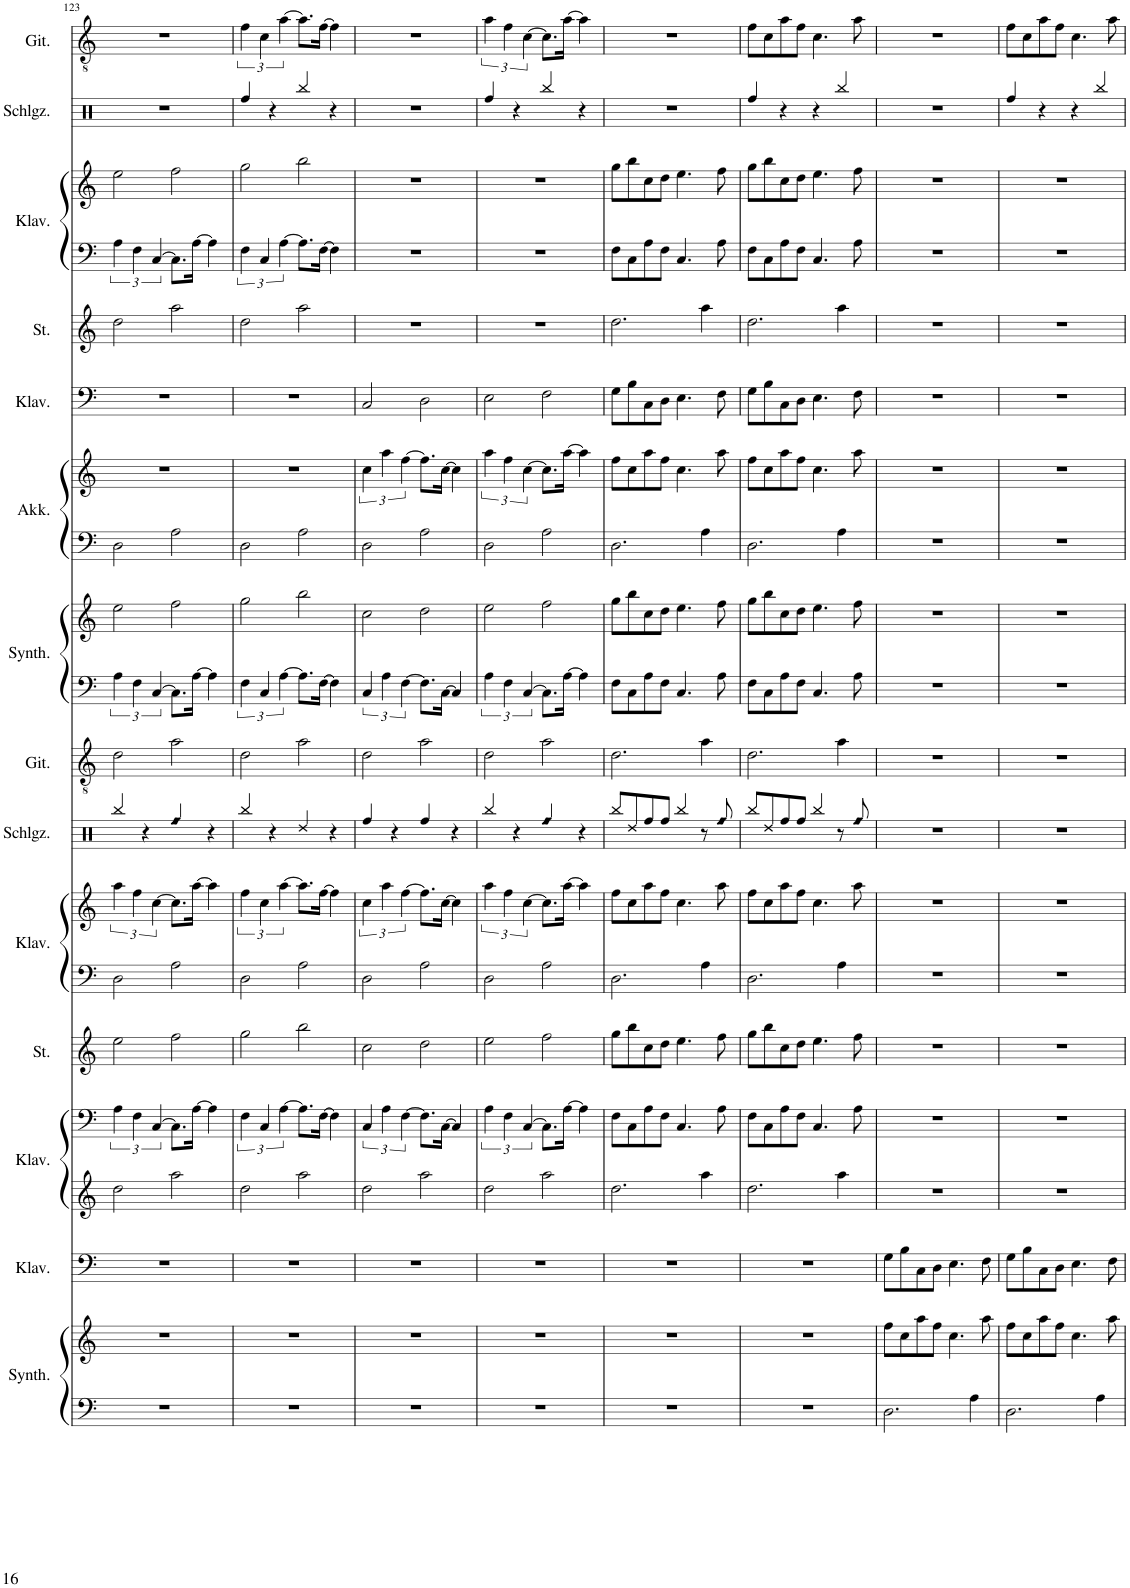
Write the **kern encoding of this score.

**kern	**kern	**kern	**kern	**kern	**kern	**kern	**kern	**kern	**kern	**kern	**kern	**kern	**kern	**kern	**kern	**kern	**kern	**kern	**kern
*part14	*part14	*part13	*part12	*part12	*part11	*part10	*part10	*part9	*part8	*part7	*part7	*part6	*part6	*part5	*part4	*part3	*part3	*part2	*part1
*staff20	*staff19	*staff18	*staff17	*staff16	*staff15	*staff14	*staff13	*staff12	*staff11	*staff10	*staff9	*staff8	*staff7	*staff6	*staff5	*staff4	*staff3	*staff2	*staff1
*I"Pad Synthesizer	*	*I"Klavier	*I"Klavier	*	*I"Streichinstrumente	*I"Klavier	*	*I"Schlagzeug	*I"Akustische Gitarre	*I"Pad Synthesizer	*	*I"Akkordeon	*	*I"Klavier	*I"Streichinstrumente	*I"Klavier	*	*I"Schlagzeug	*I"Akustische Gitarre
*I'Synth.	*	*I'Klav.	*I'Klav.	*	*I'St.	*I'Klav.	*	*I'Schlgz.	*I'Git.	*I'Synth.	*	*I'Akk.	*	*I'Klav.	*I'St.	*I'Klav.	*	*I'Schlgz.	*I'Git.
!!LO:PB:g=z
*clefF4	*clefG2	*clefF4	*clefG2	*clefF4	*clefG2	*clefF4	*clefG2	*clefX	*clefGv2	*clefF4	*clefG2	*clefF4	*clefG2	*clefF4	*clefG2	*clefF4	*clefG2	*clefX	*clefGv2
*k[]	*k[]	*k[]	*k[]	*k[]	*k[]	*k[]	*k[]	*k[]	*k[]	*k[]	*k[]	*k[]	*k[]	*k[]	*k[]	*k[]	*k[]	*k[]	*k[]
*M4/4	*M4/4	*M4/4	*M4/4	*M4/4	*M4/4	*M4/4	*M4/4	*M4/4	*M4/4	*M4/4	*M4/4	*M4/4	*M4/4	*M4/4	*M4/4	*M4/4	*M4/4	*M4/4	*M4/4
=123	=123	=123	=123	=123	=123	=123	=123	=123	=123	=123	=123	=123	=123	=123	=123	=123	=123	=123	=123
1r	1r	1r	2dd\	6A\	2ee\	2D\	6aa\	4Rbb/	2d\	6A\	2ee\	2D\	1r	1r	2dd\	6A\	2ee\	1r	1r
.	.	.	.	6F\	.	.	6ff\	.	.	6F\	.	.	.	.	.	6F\	.	.	.
.	.	.	.	.	.	.	.	4r	.	.	.	.	.	.	.	.	.	.	.
.	.	.	.	[6C/	.	.	[6cc\	.	.	[6C/	.	.	.	.	.	[6C/	.	.	.
!	!	!	!	!	!	!	!	!LO:N:head=diamond	!	!	!	!	!	!	!	!	!	!	!
.	.	.	2aa\	8.C\L]	2ff\	2A\	8.cc\L]	4Rff/	2a\	8.C\L]	2ff\	2A\	.	.	2aa\	8.C\L]	2ff\	.	.
.	.	.	.	[16A\Jk	.	.	[16aa\Jk	.	.	[16A\Jk	.	.	.	.	.	[16A\Jk	.	.	.
.	.	.	.	4A\]	.	.	4aa\]	4r	.	4A\]	.	.	.	.	.	4A\]	.	.	.
=124	=124	=124	=124	=124	=124	=124	=124	=124	=124	=124	=124	=124	=124	=124	=124	=124	=124	=124	=124
1r	1r	1r	2dd\	6F\	2gg\	2D\	6ff\	4Rbb/	2d\	6F\	2gg\	2D\	1r	1r	2dd\	6F\	2gg\	4Rff/	6f\
.	.	.	.	6C/	.	.	6cc\	.	.	6C/	.	.	.	.	.	6C/	.	.	6c\
.	.	.	.	.	.	.	.	4r	.	.	.	.	.	.	.	.	.	4r	.
.	.	.	.	[6A\	.	.	[6aa\	.	.	[6A\	.	.	.	.	.	[6A\	.	.	[6a\
.	.	.	2aa\	8.A\L]	2bb\	2A\	8.aa\L]	4Rdd/	2a\	8.A\L]	2bb\	2A\	.	.	2aa\	8.A\L]	2bb\	4Rbb/	8.a\L]
.	.	.	.	[16F\Jk	.	.	[16ff\Jk	.	.	[16F\Jk	.	.	.	.	.	[16F\Jk	.	.	[16f\Jk
.	.	.	.	4F\]	.	.	4ff\]	4r	.	4F\]	.	.	.	.	.	4F\]	.	4r	4f\]
=125	=125	=125	=125	=125	=125	=125	=125	=125	=125	=125	=125	=125	=125	=125	=125	=125	=125	=125	=125
1r	1r	1r	2dd\	6C/	2cc\	2D\	6cc\	4Rff/	2d\	6C/	2cc\	2D\	6cc\	2C/	1r	1r	1r	1r	1r
.	.	.	.	6A\	.	.	6aa\	.	.	6A\	.	.	6aa\	.	.	.	.	.	.
.	.	.	.	.	.	.	.	4r	.	.	.	.	.	.	.	.	.	.	.
.	.	.	.	[6F\	.	.	[6ff\	.	.	[6F\	.	.	[6ff\	.	.	.	.	.	.
.	.	.	2aa\	8.F\L]	2dd\	2A\	8.ff\L]	4Rff/	2a\	8.F\L]	2dd\	2A\	8.ff\L]	2D\	.	.	.	.	.
.	.	.	.	[16C\Jk	.	.	[16cc\Jk	.	.	[16C\Jk	.	.	[16cc\Jk	.	.	.	.	.	.
.	.	.	.	4C/]	.	.	4cc\]	4r	.	4C/]	.	.	4cc\]	.	.	.	.	.	.
=126	=126	=126	=126	=126	=126	=126	=126	=126	=126	=126	=126	=126	=126	=126	=126	=126	=126	=126	=126
1r	1r	1r	2dd\	6A\	2ee\	2D\	6aa\	4Rbb/	2d\	6A\	2ee\	2D\	6aa\	2E\	1r	1r	1r	4Rff/	6a\
.	.	.	.	6F\	.	.	6ff\	.	.	6F\	.	.	6ff\	.	.	.	.	.	6f\
.	.	.	.	.	.	.	.	4r	.	.	.	.	.	.	.	.	.	4r	.
.	.	.	.	[6C/	.	.	[6cc\	.	.	[6C/	.	.	[6cc\	.	.	.	.	.	[6c\
!	!	!	!	!	!	!	!	!LO:N:head=diamond	!	!	!	!	!	!	!	!	!	!	!
.	.	.	2aa\	8.C\L]	2ff\	2A\	8.cc\L]	4Rff/	2a\	8.C\L]	2ff\	2A\	8.cc\L]	2F\	.	.	.	4Rbb/	8.c\L]
.	.	.	.	[16A\Jk	.	.	[16aa\Jk	.	.	[16A\Jk	.	.	[16aa\Jk	.	.	.	.	.	[16a\Jk
.	.	.	.	4A\]	.	.	4aa\]	4r	.	4A\]	.	.	4aa\]	.	.	.	.	4r	4a\]
=127	=127	=127	=127	=127	=127	=127	=127	=127	=127	=127	=127	=127	=127	=127	=127	=127	=127	=127	=127
1r	1r	1r	2.dd\	8F\L	8gg\L	2.D\	8ff\L	8Rbb/L	2.d\	8F\L	8gg\L	2.D\	8ff\L	8G\L	2.dd\	8F\L	8gg\L	1r	1r
.	.	.	.	8C\	8bb\	.	8cc\	8Rdd/	.	8C\	8bb\	.	8cc\	8B\	.	8C\	8bb\	.	.
.	.	.	.	8A\	8cc\	.	8aa\	8Rff/	.	8A\	8cc\	.	8aa\	8C\	.	8A\	8cc\	.	.
.	.	.	.	8F\J	8dd\J	.	8ff\J	8Rff/J	.	8F\J	8dd\J	.	8ff\J	8D\J	.	8F\J	8dd\J	.	.
.	.	.	.	4.C/	4.ee\	.	4.cc\	4Rbb/	.	4.C/	4.ee\	.	4.cc\	4.E\	.	4.C/	4.ee\	.	.
.	.	.	4aa\	.	.	4A\	.	8r	4a\	.	.	4A\	.	.	4aa\	.	.	.	.
!	!	!	!	!	!	!	!	!LO:N:head=diamond	!	!	!	!	!	!	!	!	!	!	!
.	.	.	.	8A\	8ff\	.	8aa\	8Rff/	.	8A\	8ff\	.	8aa\	8F\	.	8A\	8ff\	.	.
=128	=128	=128	=128	=128	=128	=128	=128	=128	=128	=128	=128	=128	=128	=128	=128	=128	=128	=128	=128
1r	1r	1r	2.dd\	8F\L	8gg\L	2.D\	8ff\L	8Rbb/L	2.d\	8F\L	8gg\L	2.D\	8ff\L	8G\L	2.dd\	8F\L	8gg\L	4Rff/	8f\L
.	.	.	.	8C\	8bb\	.	8cc\	8Rdd/	.	8C\	8bb\	.	8cc\	8B\	.	8C\	8bb\	.	8c\
.	.	.	.	8A\	8cc\	.	8aa\	8Rff/	.	8A\	8cc\	.	8aa\	8C\	.	8A\	8cc\	4r	8a\
.	.	.	.	8F\J	8dd\J	.	8ff\J	8Rff/J	.	8F\J	8dd\J	.	8ff\J	8D\J	.	8F\J	8dd\J	.	8f\J
.	.	.	.	4.C/	4.ee\	.	4.cc\	4Rbb/	.	4.C/	4.ee\	.	4.cc\	4.E\	.	4.C/	4.ee\	4r	4.c\
.	.	.	4aa\	.	.	4A\	.	8r	4a\	.	.	4A\	.	.	4aa\	.	.	4Rbb/	.
!	!	!	!	!	!	!	!	!LO:N:head=diamond	!	!	!	!	!	!	!	!	!	!	!
.	.	.	.	8A\	8ff\	.	8aa\	8Rff/	.	8A\	8ff\	.	8aa\	8F\	.	8A\	8ff\	.	8a\
=129	=129	=129	=129	=129	=129	=129	=129	=129	=129	=129	=129	=129	=129	=129	=129	=129	=129	=129	=129
2.D\	8ff\L	8G\L	1r	1r	1r	1r	1r	1r	1r	1r	1r	1r	1r	1r	1r	1r	1r	1r	1r
.	8cc\	8B\	.	.	.	.	.	.	.	.	.	.	.	.	.	.	.	.	.
.	8aa\	8C\	.	.	.	.	.	.	.	.	.	.	.	.	.	.	.	.	.
.	8ff\J	8D\J	.	.	.	.	.	.	.	.	.	.	.	.	.	.	.	.	.
.	4.cc\	4.E\	.	.	.	.	.	.	.	.	.	.	.	.	.	.	.	.	.
4A\	.	.	.	.	.	.	.	.	.	.	.	.	.	.	.	.	.	.	.
.	8aa\	8F\	.	.	.	.	.	.	.	.	.	.	.	.	.	.	.	.	.
=130	=130	=130	=130	=130	=130	=130	=130	=130	=130	=130	=130	=130	=130	=130	=130	=130	=130	=130	=130
2.D\	8ff\L	8G\L	1r	1r	1r	1r	1r	1r	1r	1r	1r	1r	1r	1r	1r	1r	1r	4Rff/	8f\L
.	8cc\	8B\	.	.	.	.	.	.	.	.	.	.	.	.	.	.	.	.	8c\
.	8aa\	8C\	.	.	.	.	.	.	.	.	.	.	.	.	.	.	.	4r	8a\
.	8ff\J	8D\J	.	.	.	.	.	.	.	.	.	.	.	.	.	.	.	.	8f\J
.	4.cc\	4.E\	.	.	.	.	.	.	.	.	.	.	.	.	.	.	.	4r	4.c\
4A\	.	.	.	.	.	.	.	.	.	.	.	.	.	.	.	.	.	4Rbb/	.
.	8aa\	8F\	.	.	.	.	.	.	.	.	.	.	.	.	.	.	.	.	8a\
=	=	=	=	=	=	=	=	=	=	=	=	=	=	=	=	=	=	=	=
*-	*-	*-	*-	*-	*-	*-	*-	*-	*-	*-	*-	*-	*-	*-	*-	*-	*-	*-	*-
